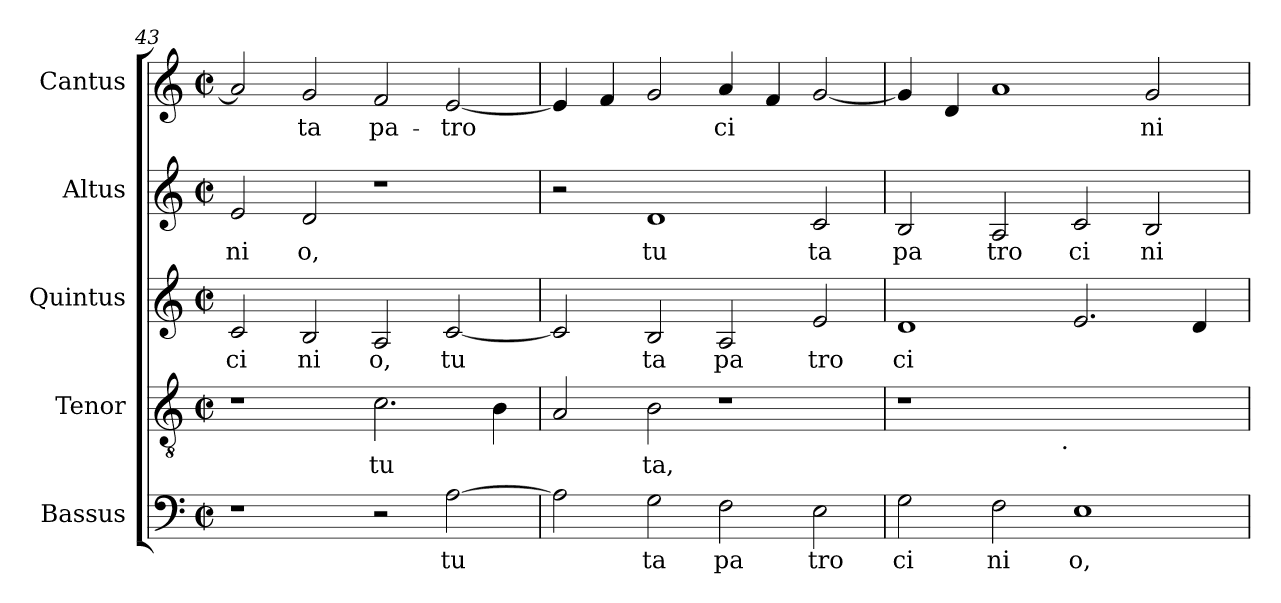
**kern	**text	**kern	**text	**kern	**text	**kern	**text	**kern	**text
*part5	*part5	*part4	*part4	*part3	*part3	*part2	*part2	*part1	*part1
*staff5	*staff5	*staff4	*staff4	*staff3	*staff3	*staff2	*staff2	*staff1	*staff1
*I"Bassus	*	*I"Tenor	*	*I"Quintus	*	*I"Altus	*	*I"Cantus	*
*clefF4	*	*clefGv2	*	*clefG2	*	*clefG2	*	*clefG2	*
*k[]	*	*k[]	*	*k[]	*	*k[]	*	*k[]	*
*C:	*	*C:	*	*C:	*	*C:	*	*C:	*
*M2/2	*	*M2/2	*	*M2/2	*	*M2/2	*	*M2/2	*
*met(c|)	*	*met(c|)	*	*met(c|)	*	*met(c|)	*	*met(c|)	*
=43	=43	=43	=43	=43	=43	=43	=43	=43	=43
!	!	!	!	!	!LO:LY:b:cj	!	!LO:LY:b:cj	!	!LO:LY:b:cj
1r	.	1r	.	2c/	ci	2e/	ni	2a/]	--
!	!	!	!	!	!LO:LY:b:cj	!	!LO:LY:b:cj	!	!LO:LY:b:cj
.	.	.	.	2B/	ni	2d/	o,	2g/	-ta
!	!	!	!LO:LY:b:cj	!	!LO:LY:b:cj	!	!	!	!LO:LY:b:cj
2r	.	2.c\	tu-	2A/	o,	1r	.	2f/	pa-
!	!LO:LY:b:cj	!	!	!	!LO:LY:b:cj	!	!	!	!LO:LY:b:cj
[>2A\	tu	.	.	[<2c/	tu	.	.	[<2e/	-tro-
!	!	!	!LO:LY:b:cj	!	!	!	!	!	!
.	.	4B\	--	.	.	.	.	.	.
=44	=44	=44	=44	=44	=44	=44	=44	=44	=44
!	!LO:LY:b:cj	!	!LO:LY:b:cj	!	!LO:LY:b:cj	!	!	!	!LO:LY:b:cj
2A\]	.	2A/	--	2c/]	.	2r	.	4e/]	--
!	!	!	!	!	!	!	!	!	!LO:LY:b:cj
.	.	.	.	.	.	.	.	4f/	--
!	!LO:LY:b:cj	!	!LO:LY:b:cj	!	!LO:LY:b:cj	!	!LO:LY:b:cj	!	!LO:LY:b:cj
2G\	ta	2B\	-ta,	2B/	ta	1d	tu	2g/	--
!	!LO:LY:b:cj	!	!	!	!LO:LY:b:cj	!	!	!	!LO:LY:b:cj
2F\	pa	1r	.	2A/	pa	.	.	4a/	-ci-
!	!	!	!	!	!	!	!	!	!LO:LY:b:cj
.	.	.	.	.	.	.	.	4f/	--
!	!LO:LY:b:cj	!	!	!	!LO:LY:b:cj	!	!LO:LY:b:cj	!	!LO:LY:b:cj
2E\	tro	.	.	2e/	tro	2c/	ta	[<2g/	--
=45	=45	=45	=45	=45	=45	=45	=45	=45	=45
!	!LO:LY:b:cj	!	!	!	!LO:LY:b:cj	!	!LO:LY:b:cj	!	!LO:LY:b:cj
*	*	*^	*	*	*	*	*	*	*
2G\	ci	1r	2ryy	.	1d	ci	2B/	pa	4g/]	--
!	!	!	!	!	!	!	!	!	!	!LO:LY:b:cj
.	.	.	.	.	.	.	.	.	4d/	--
!	!LO:LY:b:cj	!	!	!	!	!	!	!LO:LY:b:cj	!	!LO:LY:b:cj
2F\	ni	.	4...ryy	.	.	.	2A/	tro	1a	--
!	!	!	!LO:TX:b:t=.	!	!	!	!	!	!	!
.	.	.	1ryy	.	.	.	.	.	.	.
!	!LO:LY:b:cj	!	!	!	!	!LO:LY:b:cj	!	!LO:LY:b:cj	!	!
1E	o,	1ryy	.	.	2.e/	.	2c/	ci	.	.
!	!	!	!	!	!	!	!	!LO:LY:b:cj	!	!LO:LY:b:cj
.	.	.	.	.	.	.	2B/	ni	2g/	-ni-
!	!	!	!	!	!	!LO:LY:b:cj	!	!	!	!
.	.	.	.	.	4d/	.	.	.	.	.
.	.	.	32ryy	.	.	.	.	.	.	.
*	*	*v	*v	*	*	*	*	*	*	*
=	=	=	=	=	=	=	=	=	=
*-	*-	*-	*-	*-	*-	*-	*-	*-	*-
